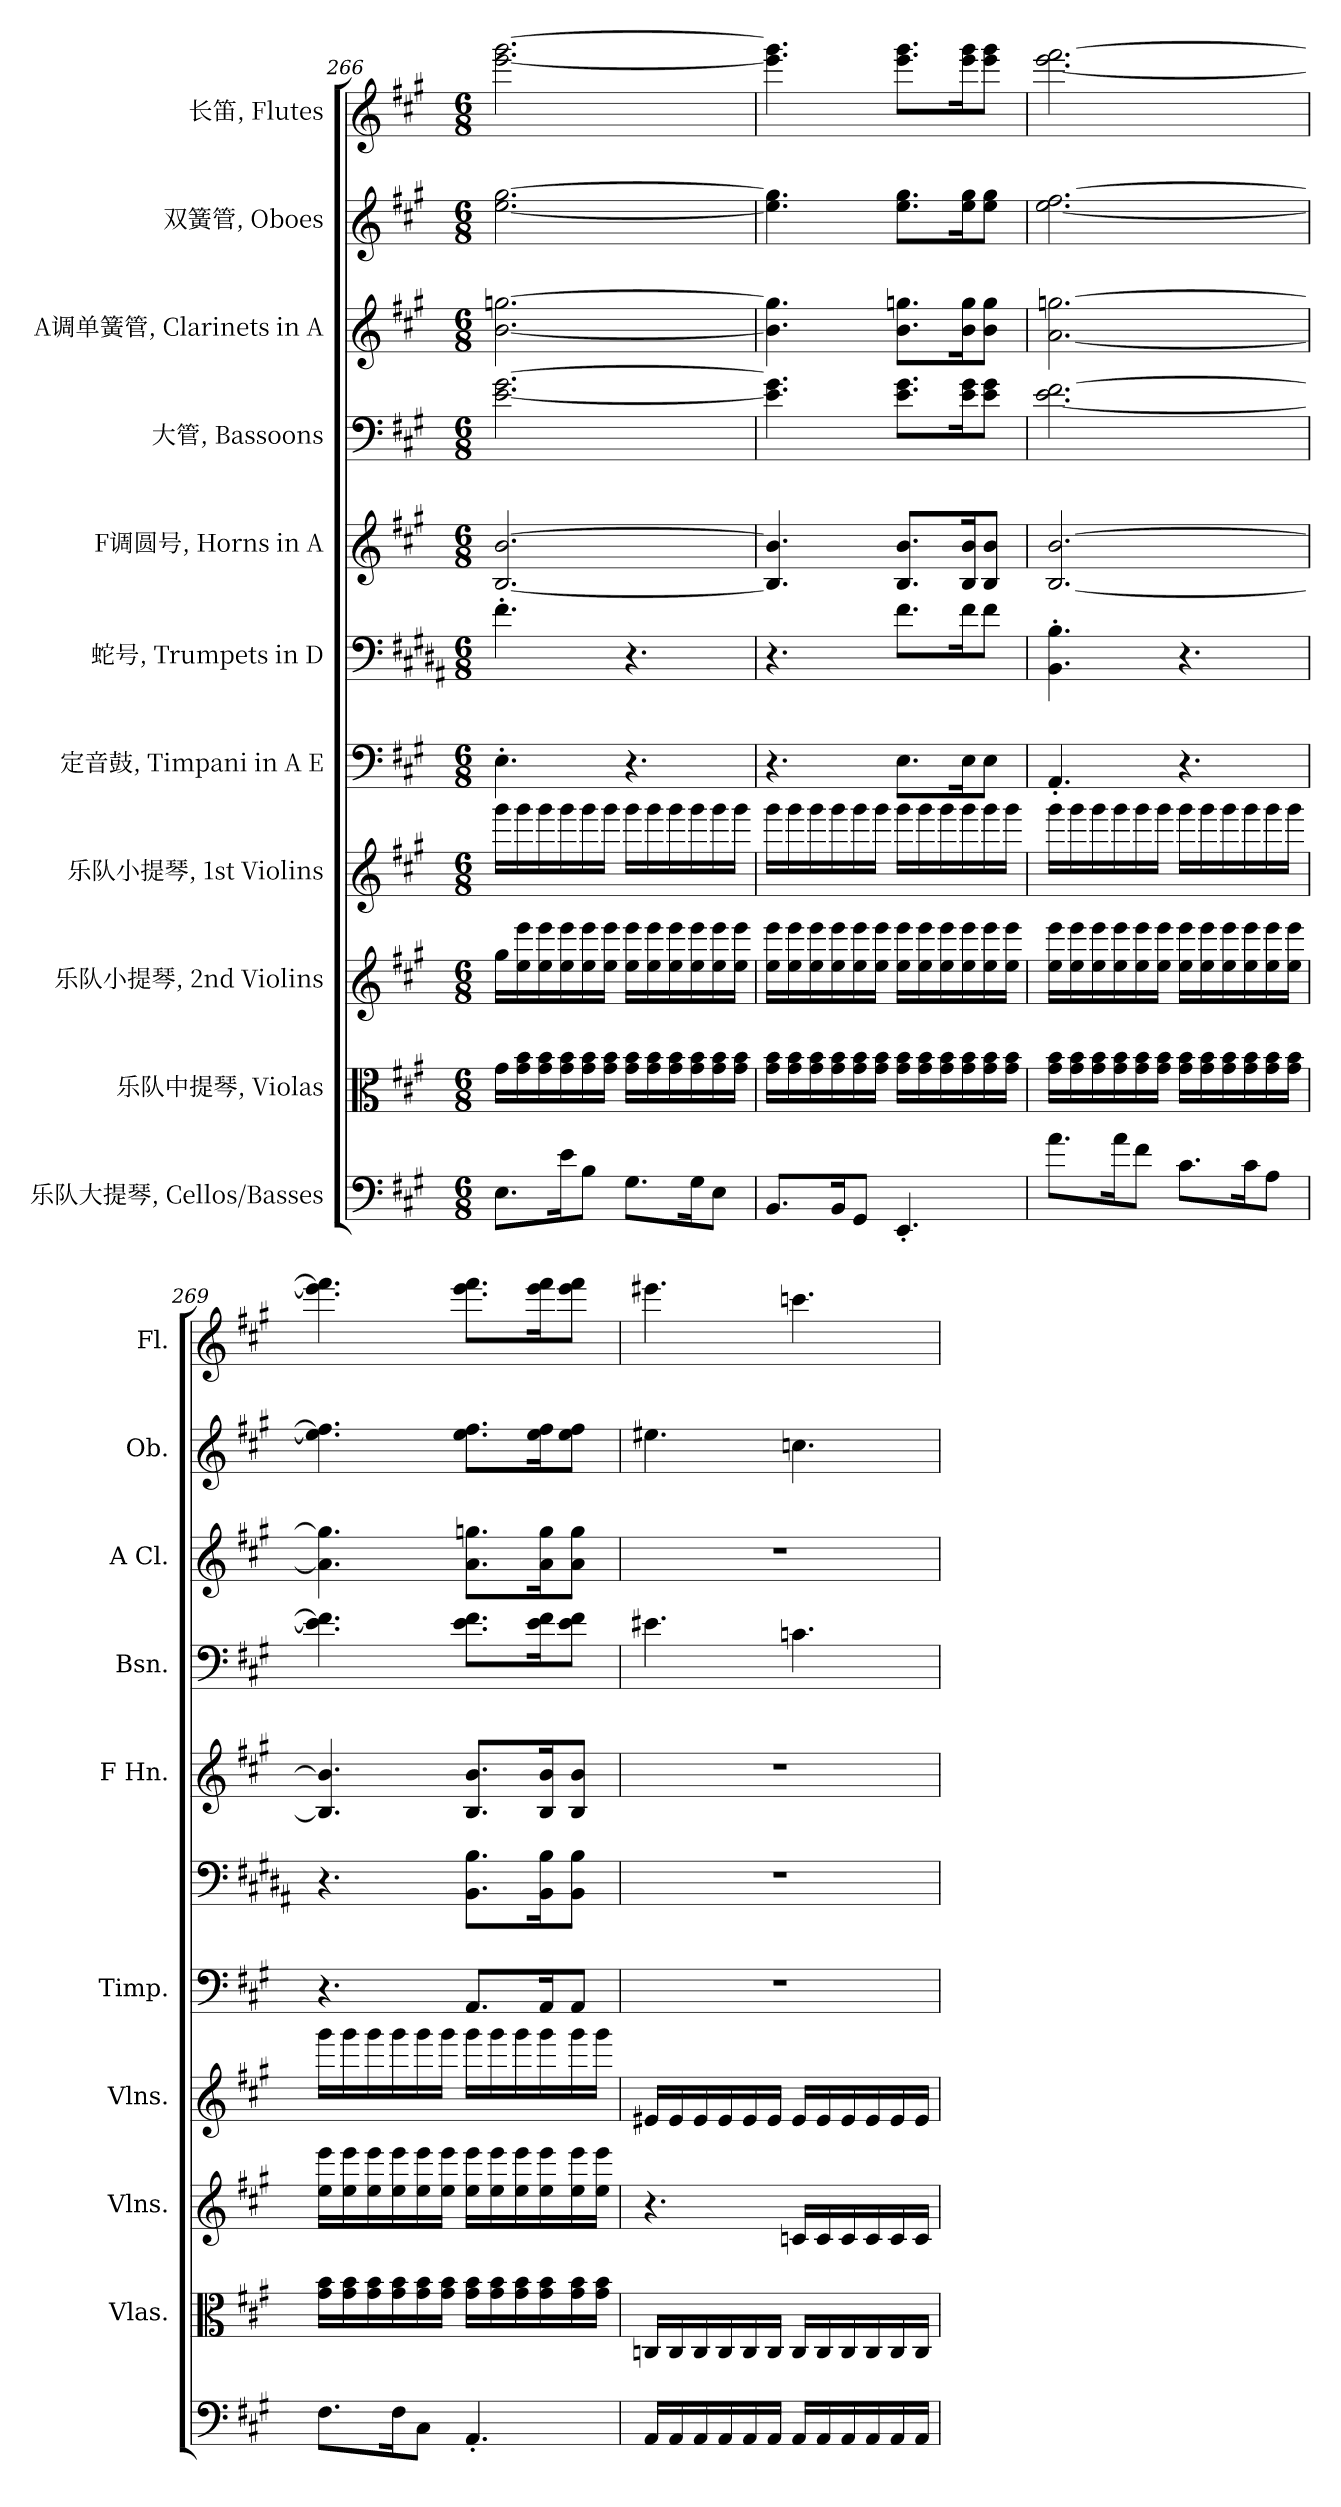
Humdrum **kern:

**kern	**kern	**kern	**kern	**kern	**kern	**kern	**kern	**kern	**kern	**kern
*part11	*part10	*part9	*part8	*part7	*part6	*part5	*part4	*part3	*part2	*part1
*staff11	*staff10	*staff9	*staff8	*staff7	*staff6	*staff5	*staff4	*staff3	*staff2	*staff1
*I"乐队大提琴, Cellos/Basses	*I"乐队中提琴, Violas	*I"乐队小提琴, 2nd Violins	*I"乐队小提琴, 1st Violins	*I"定音鼓, Timpani in A E	*I"蛇号, Trumpets in D	*I"F调圆号, Horns in A	*I"大管, Bassoons	*I"A调单簧管, Clarinets in A	*I"双簧管, Oboes	*I"长笛, Flutes
*	*I'Vlas.	*I'Vlns.	*I'Vlns.	*I'Timp.	*	*I'F Hn.	*I'Bsn.	*I'A Cl.	*I'Ob.	*I'Fl.
*clefF4	*clefC3	*clefG2	*clefG2	*clefF4	*clefF4	*clefG2	*clefF4	*clefG2	*clefG2	*clefG2
*	*	*	*	*	*ITrd1c2	*ITrd4c7	*	*ITrd2c3	*	*
*k[f#c#g#]	*k[f#c#g#]	*k[f#c#g#]	*k[f#c#g#]	*k[f#c#g#]	*k[f#c#g#]	*k[f#c#]	*k[f#c#g#]	*k[f#c#g#d#a#e#]	*k[f#c#g#]	*k[f#c#g#]
*M6/8	*M6/8	*M6/8	*M6/8	*M6/8	*M6/8	*M6/8	*M6/8	*M6/8	*M6/8	*M6/8
=266	=266	=266	=266	=266	=266	=266	=266	=266	=266	=266
8.E\L	16g#\LL	16gg#\LL	16ggg#\LL	4.E'\	4.e'\	[2.E/ [2.e/	[2.e\ [2.g#\	[2.g#\ [2.een\	[2.ee\ [2.gg#\	[2.eee\ [2.ggg#\
.	16g#\ 16b\	16ee\ 16eee\	16ggg#\	.	.	.	.	.	.	.
.	16g#\ 16b\	16ee\ 16eee\	16ggg#\	.	.	.	.	.	.	.
16e\K	16g#\ 16b\	16ee\ 16eee\	16ggg#\	.	.	.	.	.	.	.
8B\J	16g#\ 16b\	16ee\ 16eee\	16ggg#\	.	.	.	.	.	.	.
.	16g#\ 16b\JJ	16ee\ 16eee\JJ	16ggg#\JJ	.	.	.	.	.	.	.
8.G#\L	16g#\ 16b\LL	16ee\ 16eee\LL	16ggg#\LL	4.r	4.r	.	.	.	.	.
.	16g#\ 16b\	16ee\ 16eee\	16ggg#\	.	.	.	.	.	.	.
.	16g#\ 16b\	16ee\ 16eee\	16ggg#\	.	.	.	.	.	.	.
16G#\K	16g#\ 16b\	16ee\ 16eee\	16ggg#\	.	.	.	.	.	.	.
8E\J	16g#\ 16b\	16ee\ 16eee\	16ggg#\	.	.	.	.	.	.	.
.	16g#\ 16b\JJ	16ee\ 16eee\JJ	16ggg#\JJ	.	.	.	.	.	.	.
!!LO:PB:g=z
=267	=267	=267	=267	=267	=267	=267	=267	=267	=267	=267
8.BB/L	16g#\ 16b\LL	16ee\ 16eee\LL	16ggg#\LL	4.r	4.r	4.E/] 4.e/]	4.e\] 4.g#\]	4.g#\] 4.ee\]	4.ee\] 4.gg#\]	4.eee\] 4.ggg#\]
.	16g#\ 16b\	16ee\ 16eee\	16ggg#\	.	.	.	.	.	.	.
.	16g#\ 16b\	16ee\ 16eee\	16ggg#\	.	.	.	.	.	.	.
16BB/K	16g#\ 16b\	16ee\ 16eee\	16ggg#\	.	.	.	.	.	.	.
8GG#/J	16g#\ 16b\	16ee\ 16eee\	16ggg#\	.	.	.	.	.	.	.
.	16g#\ 16b\JJ	16ee\ 16eee\JJ	16ggg#\JJ	.	.	.	.	.	.	.
4.EE'/	16g#\ 16b\LL	16ee\ 16eee\LL	16ggg#\LL	8.E\L	8.e\L	8.E/ 8.e/L	8.e\ 8.g#\L	8.g#\ 8.een\L	8.ee\ 8.gg#\L	8.eee\ 8.ggg#\L
.	16g#\ 16b\	16ee\ 16eee\	16ggg#\	.	.	.	.	.	.	.
.	16g#\ 16b\	16ee\ 16eee\	16ggg#\	.	.	.	.	.	.	.
.	16g#\ 16b\	16ee\ 16eee\	16ggg#\	16E\K	16e\K	16E/ 16e/K	16e\ 16g#\K	16g#\ 16ee\K	16ee\ 16gg#\K	16eee\ 16ggg#\K
.	16g#\ 16b\	16ee\ 16eee\	16ggg#\	8E\J	8e\J	8E/ 8e/J	8e\ 8g#\J	8g#\ 8ee\J	8ee\ 8gg#\J	8eee\ 8ggg#\J
.	16g#\ 16b\JJ	16ee\ 16eee\JJ	16ggg#\JJ	.	.	.	.	.	.	.
=268	=268	=268	=268	=268	=268	=268	=268	=268	=268	=268
8.a\L	16g#\ 16b\LL	16ee\ 16eee\LL	16ggg#\LL	4.AA'/	4.AA\' 4.A\'	[2.E/ [2.e/	[2.e\ [2.f#\	[2.f#\ [2.een\	[2.ee\ [2.ff#\	[2.eee\ [2.fff#\
.	16g#\ 16b\	16ee\ 16eee\	16ggg#\	.	.	.	.	.	.	.
.	16g#\ 16b\	16ee\ 16eee\	16ggg#\	.	.	.	.	.	.	.
16a\K	16g#\ 16b\	16ee\ 16eee\	16ggg#\	.	.	.	.	.	.	.
8f#\J	16g#\ 16b\	16ee\ 16eee\	16ggg#\	.	.	.	.	.	.	.
.	16g#\ 16b\JJ	16ee\ 16eee\JJ	16ggg#\JJ	.	.	.	.	.	.	.
8.c#\L	16g#\ 16b\LL	16ee\ 16eee\LL	16ggg#\LL	4.r	4.r	.	.	.	.	.
.	16g#\ 16b\	16ee\ 16eee\	16ggg#\	.	.	.	.	.	.	.
.	16g#\ 16b\	16ee\ 16eee\	16ggg#\	.	.	.	.	.	.	.
16c#\K	16g#\ 16b\	16ee\ 16eee\	16ggg#\	.	.	.	.	.	.	.
8A\J	16g#\ 16b\	16ee\ 16eee\	16ggg#\	.	.	.	.	.	.	.
.	16g#\ 16b\JJ	16ee\ 16eee\JJ	16ggg#\JJ	.	.	.	.	.	.	.
!!LO:PB:g=z
=269	=269	=269	=269	=269	=269	=269	=269	=269	=269	=269
8.F#\L	16g#\ 16b\LL	16ee\ 16eee\LL	16ggg#\LL	4.r	4.r	4.E/] 4.e/]	4.e\] 4.f#\]	4.f#\] 4.ee\]	4.ee\] 4.ff#\]	4.eee\] 4.fff#\]
.	16g#\ 16b\	16ee\ 16eee\	16ggg#\	.	.	.	.	.	.	.
.	16g#\ 16b\	16ee\ 16eee\	16ggg#\	.	.	.	.	.	.	.
16F#\K	16g#\ 16b\	16ee\ 16eee\	16ggg#\	.	.	.	.	.	.	.
8C#\J	16g#\ 16b\	16ee\ 16eee\	16ggg#\	.	.	.	.	.	.	.
.	16g#\ 16b\JJ	16ee\ 16eee\JJ	16ggg#\JJ	.	.	.	.	.	.	.
4.AA'/	16g#\ 16b\LL	16ee\ 16eee\LL	16ggg#\LL	8.AA/L	8.AA\ 8.A\L	8.E/ 8.e/L	8.e\ 8.f#\L	8.f#\ 8.een\L	8.ee\ 8.ff#\L	8.eee\ 8.fff#\L
.	16g#\ 16b\	16ee\ 16eee\	16ggg#\	.	.	.	.	.	.	.
.	16g#\ 16b\	16ee\ 16eee\	16ggg#\	.	.	.	.	.	.	.
.	16g#\ 16b\	16ee\ 16eee\	16ggg#\	16AA/K	16AA\ 16A\K	16E/ 16e/K	16e\ 16f#\K	16f#\ 16ee\K	16ee\ 16ff#\K	16eee\ 16fff#\K
.	16g#\ 16b\	16ee\ 16eee\	16ggg#\	8AA/J	8AA\ 8A\J	8E/ 8e/J	8e\ 8f#\J	8f#\ 8ee\J	8ee\ 8ff#\J	8eee\ 8fff#\J
.	16g#\ 16b\JJ	16ee\ 16eee\JJ	16ggg#\JJ	.	.	.	.	.	.	.
=270	=270	=270	=270	=270	=270	=270	=270	=270	=270	=270
16AA/LL	16Cn/LL	4.r	16e#X/LL	2.r	2.r	2.r	4.e#X\	2.r	4.ee#X\	4.eee#X\
16AA/	16C/	.	16e#/	.	.	.	.	.	.	.
16AA/	16C/	.	16e#/	.	.	.	.	.	.	.
16AA/	16C/	.	16e#/	.	.	.	.	.	.	.
16AA/	16C/	.	16e#/	.	.	.	.	.	.	.
16AA/JJ	16C/JJ	.	16e#/JJ	.	.	.	.	.	.	.
16AA/LL	16C/LL	16cn/LL	16e#/LL	.	.	.	4.cn\	.	4.ccn\	4.cccn\
16AA/	16C/	16c/	16e#/	.	.	.	.	.	.	.
16AA/	16C/	16c/	16e#/	.	.	.	.	.	.	.
16AA/	16C/	16c/	16e#/	.	.	.	.	.	.	.
16AA/	16C/	16c/	16e#/	.	.	.	.	.	.	.
16AA/JJ	16C/JJ	16c/JJ	16e#/JJ	.	.	.	.	.	.	.
=	=	=	=	=	=	=	=	=	=	=
*-	*-	*-	*-	*-	*-	*-	*-	*-	*-	*-
